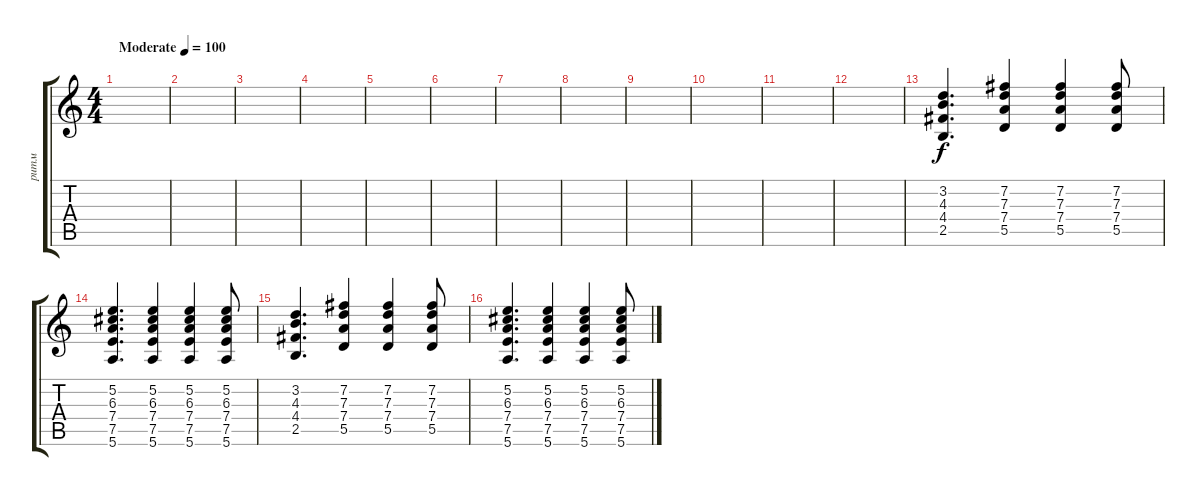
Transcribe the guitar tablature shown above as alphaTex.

\track ("ритм" "ритм") {instrument acousticguitarsteel}
\staff {score tabs}
\tuning (E4 B3 G3 D3 A2 E2) {hide}
\ts (4 4)
\tempo (100 "Moderate")
\clef g2
\ks c
|
|
|
|
|
|
|
|
|
|
|
|
(3.2 4.3 4.4 2.5).4{d} (7.2 7.3 7.4 5.5).4 (7.2 7.3 7.4 5.5).4 (7.2 7.3 7.4 5.5).8 |
(5.2 6.3 7.4 7.5 5.6).4{d} (5.2 6.3 7.4 7.5 5.6).4 (5.2 6.3 7.4 7.5 5.6).4 (5.2 6.3 7.4 7.5 5.6).8 |
(3.2 4.3 4.4 2.5).4{d} (7.2 7.3 7.4 5.5).4 (7.2 7.3 7.4 5.5).4 (7.2 7.3 7.4 5.5).8 |
(5.2 6.3 7.4 7.5 5.6).4{d} (5.2 6.3 7.4 7.5 5.6).4 (5.2 6.3 7.4 7.5 5.6).4 (5.2 6.3 7.4 7.5 5.6).8
